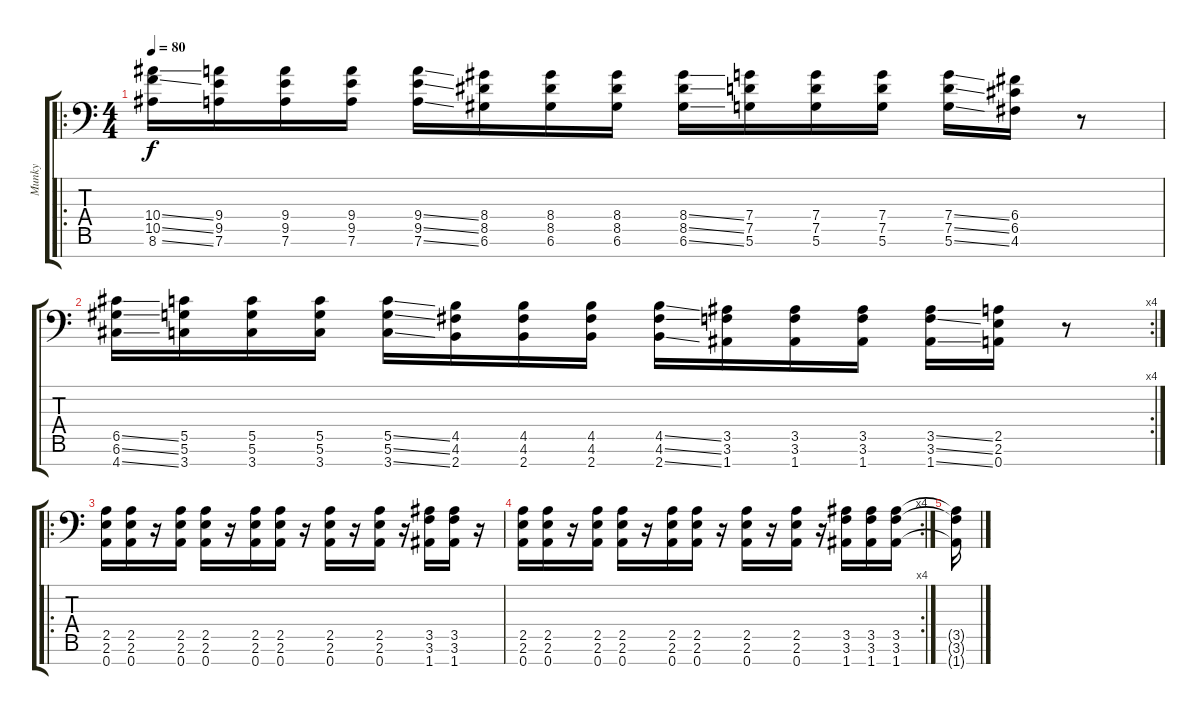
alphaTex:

\track ("Munky" "Munky") {instrument overdrivenguitar}
\staff {score tabs}
\tuning (D4 A3 F3 C3 G2 D2 A1) {hide}
\ro
\ts (4 4)
\tempo 80
\clef f4
\ks c
(10.4{ss} 10.5{ss} 8.6{ss}).16{dy f} (9.4 9.5 7.6).16 (9.4 9.5 7.6).16 (9.4 9.5 7.6).16 (9.4{ss} 9.5{ss} 7.6{ss}).16 (8.4 8.5 6.6).16 (8.4 8.5 6.6).16 (8.4 8.5 6.6).16 (8.4{ss} 8.5{ss} 6.6{ss}).16 (7.4 7.5 5.6).16 (7.4 7.5 5.6).16 (7.4 7.5 5.6).16 (7.4{ss} 7.5{ss} 5.6{ss}).16 (6.4 6.5 4.6).16 r.8 |
\rc 4
(6.5{ss} 6.6{ss} 4.7{ss}).16 (5.5 5.6 3.7).16 (5.5 5.6 3.7).16 (5.5 5.6 3.7).16 (5.5{ss} 5.6{ss} 3.7{ss}).16 (4.5 4.6 2.7).16 (4.5 4.6 2.7).16 (4.5 4.6 2.7).16 (4.5{ss} 4.6{ss} 2.7{ss}).16 (3.5 3.6 1.7).16 (3.5 3.6 1.7).16 (3.5 3.6 1.7).16 (3.5{ss} 3.6{ss} 1.7{ss}).16 (2.5 2.6 0.7).16 r.8 |
\ro
(2.5 2.6 0.7).16 (2.5 2.6 0.7).16 r.16 (2.5 2.6 0.7).16 (2.5 2.6 0.7).16 r.16 (2.5 2.6 0.7).16 (2.5 2.6 0.7).16 r.16 (2.5 2.6 0.7).16 r.16 (2.5 2.6 0.7).16 r.16 (3.5 3.6 1.7).16 (3.5 3.6 1.7).16 r.16 |
\rc 4
(2.5 2.6 0.7).16 (2.5 2.6 0.7).16 r.16 (2.5 2.6 0.7).16 (2.5 2.6 0.7).16 r.16 (2.5 2.6 0.7).16 (2.5 2.6 0.7).16 r.16 (2.5 2.6 0.7).16 r.16 (2.5 2.6 0.7).16 r.16 (3.5 3.6 1.7).16 (3.5 3.6 1.7).16 (3.5 3.6 1.7).16 |
(3.5{t} 3.6{t} 1.7{t}).16
